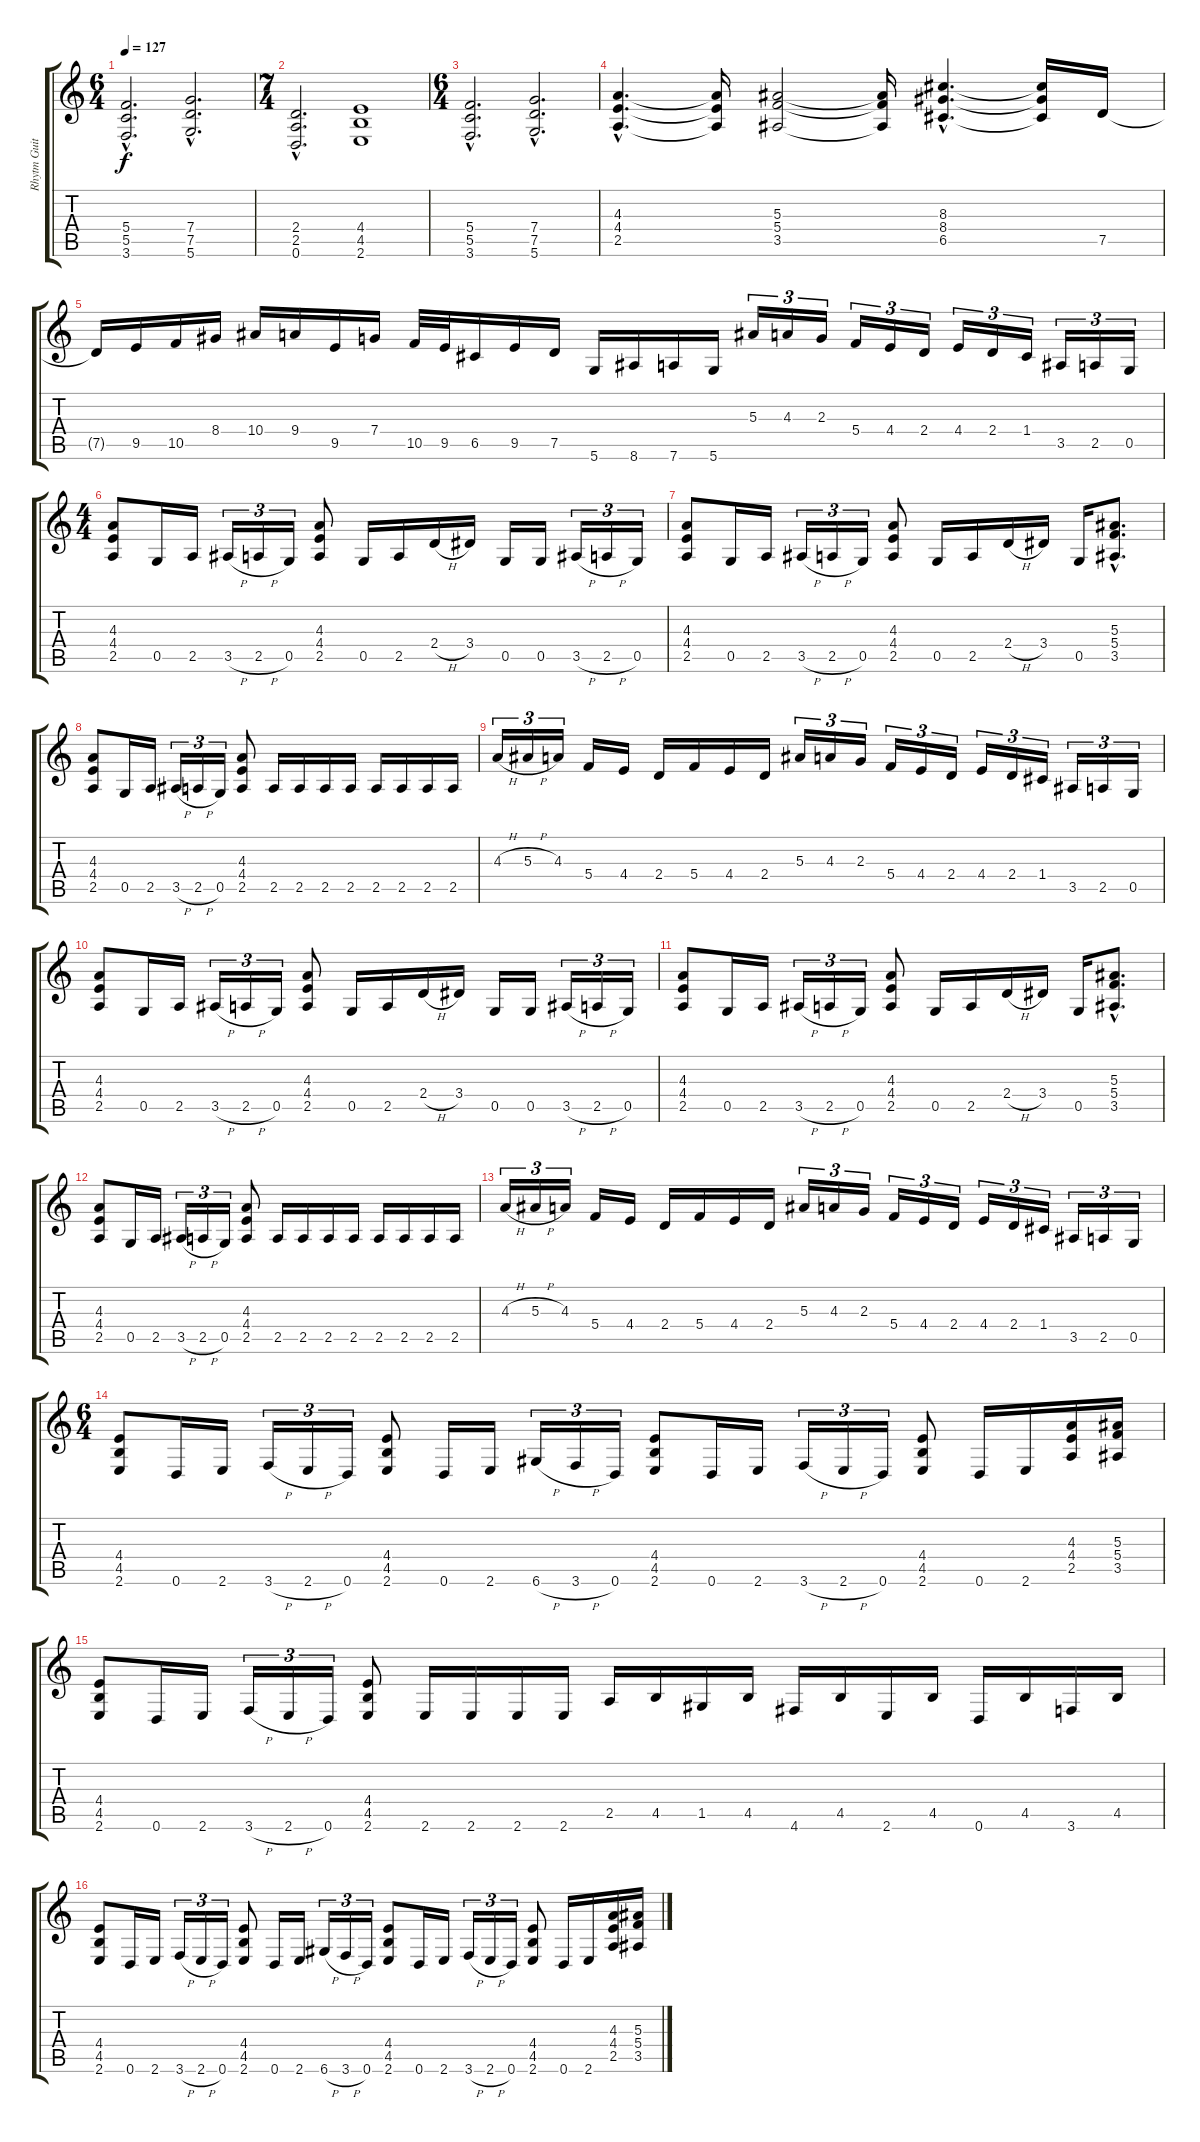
\track ("Rhytm Guitar" "Rhytm Guit") {instrument distortionguitar}
\staff {score tabs}
\tuning (D4 A3 F3 C3 G2 D2) {hide}
\ts (6 4)
\tempo 127
\clef g2
\ks c
(5.4{hac} 5.5{hac} 3.6{hac}).2{d dy f} (7.4{hac} 7.5{hac} 5.6{hac}).2{d} |
\ts (7 4)
(2.4{hac} 2.5{hac} 0.6{hac}).2{d} (4.4 4.5 2.6).1 |
\ts (6 4)
(5.4{hac} 5.5{hac} 3.6{hac}).2{d} (7.4{hac} 7.5{hac} 5.6{hac}).2{d} |
(4.3{hac} 4.4{hac} 2.5{hac}).4{d} (4.3{t} 4.4{t} 2.5{t}).16 (5.3 5.4 3.5).2 (5.3{t} 5.4{t} 3.5{t}).16 (8.3{hac} 8.4{hac} 6.5{hac}).4{d} (8.3{t} 8.4{t} 6.5{t}).16 7.5.16 |
7.5{t}.16 9.5.16 10.5.16 8.4.16 10.4.16 9.4.16 9.5.16 7.4.16 10.5.32 9.5.32 6.5.16 9.5.16 7.5.16 5.6.16 8.6.16 7.6.16 5.6.16 5.3.16{tu (3 2)} 4.3.16{tu (3 2)} 2.3.16{tu (3 2)} 5.4.16{tu (3 2)} 4.4.16{tu (3 2)} 2.4.16{tu (3 2)} 4.4.16{tu (3 2)} 2.4.16{tu (3 2)} 1.4.16{tu (3 2)} 3.5.16{tu (3 2)} 2.5.16{tu (3 2)} 0.5.16{tu (3 2)} |
\ts (4 4)
(4.3 4.4 2.5).8 0.5.16 2.5.16 3.5{h}.16{tu (3 2)} 2.5{h}.16{tu (3 2)} 0.5.16{tu (3 2)} (4.3 4.4 2.5).8 0.5.16 2.5.16 2.4{h}.16 3.4.16 0.5.16 0.5.16 3.5{h}.16{tu (3 2)} 2.5{h}.16{tu (3 2)} 0.5.16{tu (3 2)} |
(4.3 4.4 2.5).8 0.5.16 2.5.16 3.5{h}.16{tu (3 2)} 2.5{h}.16{tu (3 2)} 0.5.16{tu (3 2)} (4.3 4.4 2.5).8 0.5.16 2.5.16 2.4{h}.16 3.4.16 0.5.16 (5.3{hac} 5.4{hac} 3.5{hac}).8{d} |
(4.3 4.4 2.5).8 0.5.16 2.5.16 3.5{h}.16{tu (3 2)} 2.5{h}.16{tu (3 2)} 0.5.16{tu (3 2)} (4.3 4.4 2.5).8 2.5.16 2.5.16 2.5.16 2.5.16 2.5.16 2.5.16 2.5.16 2.5.16 |
4.3{h}.16{tu (3 2)} 5.3{h}.16{tu (3 2)} 4.3.16{tu (3 2)} 5.4.16 4.4.16 2.4.16 5.4.16 4.4.16 2.4.16 5.3.16{tu (3 2)} 4.3.16{tu (3 2)} 2.3.16{tu (3 2)} 5.4.16{tu (3 2)} 4.4.16{tu (3 2)} 2.4.16{tu (3 2)} 4.4.16{tu (3 2)} 2.4.16{tu (3 2)} 1.4.16{tu (3 2)} 3.5.16{tu (3 2)} 2.5.16{tu (3 2)} 0.5.16{tu (3 2)} |
(4.3 4.4 2.5).8 0.5.16 2.5.16 3.5{h}.16{tu (3 2)} 2.5{h}.16{tu (3 2)} 0.5.16{tu (3 2)} (4.3 4.4 2.5).8 0.5.16 2.5.16 2.4{h}.16 3.4.16 0.5.16 0.5.16 3.5{h}.16{tu (3 2)} 2.5{h}.16{tu (3 2)} 0.5.16{tu (3 2)} |
(4.3 4.4 2.5).8 0.5.16 2.5.16 3.5{h}.16{tu (3 2)} 2.5{h}.16{tu (3 2)} 0.5.16{tu (3 2)} (4.3 4.4 2.5).8 0.5.16 2.5.16 2.4{h}.16 3.4.16 0.5.16 (5.3{hac} 5.4{hac} 3.5{hac}).8{d} |
(4.3 4.4 2.5).8 0.5.16 2.5.16 3.5{h}.16{tu (3 2)} 2.5{h}.16{tu (3 2)} 0.5.16{tu (3 2)} (4.3 4.4 2.5).8 2.5.16 2.5.16 2.5.16 2.5.16 2.5.16 2.5.16 2.5.16 2.5.16 |
4.3{h}.16{tu (3 2)} 5.3{h}.16{tu (3 2)} 4.3.16{tu (3 2)} 5.4.16 4.4.16 2.4.16 5.4.16 4.4.16 2.4.16 5.3.16{tu (3 2)} 4.3.16{tu (3 2)} 2.3.16{tu (3 2)} 5.4.16{tu (3 2)} 4.4.16{tu (3 2)} 2.4.16{tu (3 2)} 4.4.16{tu (3 2)} 2.4.16{tu (3 2)} 1.4.16{tu (3 2)} 3.5.16{tu (3 2)} 2.5.16{tu (3 2)} 0.5.16{tu (3 2)} |
\ts (6 4)
(4.4 4.5 2.6).8 0.6.16 2.6.16 3.6{h}.16{tu (3 2)} 2.6{h}.16{tu (3 2)} 0.6.16{tu (3 2)} (4.4 4.5 2.6).8 0.6.16 2.6.16 6.6{h}.16{tu (3 2)} 3.6{h}.16{tu (3 2)} 0.6.16{tu (3 2)} (4.4 4.5 2.6).8 0.6.16 2.6.16 3.6{h}.16{tu (3 2)} 2.6{h}.16{tu (3 2)} 0.6.16{tu (3 2)} (4.4 4.5 2.6).8 0.6.16 2.6.16 (4.3 4.4 2.5).16 (5.3 5.4 3.5).16 |
(4.4 4.5 2.6).8 0.6.16 2.6.16 3.6{h}.16{tu (3 2)} 2.6{h}.16{tu (3 2)} 0.6.16{tu (3 2)} (4.4 4.5 2.6).8 2.6.16 2.6.16 2.6.16 2.6.16 2.5.16 4.5.16 1.5.16 4.5.16 4.6.16 4.5.16 2.6.16 4.5.16 0.6.16 4.5.16 3.6.16 4.5.16 |
(4.4 4.5 2.6).8 0.6.16 2.6.16 3.6{h}.16{tu (3 2)} 2.6{h}.16{tu (3 2)} 0.6.16{tu (3 2)} (4.4 4.5 2.6).8 0.6.16 2.6.16 6.6{h}.16{tu (3 2)} 3.6{h}.16{tu (3 2)} 0.6.16{tu (3 2)} (4.4 4.5 2.6).8 0.6.16 2.6.16 3.6{h}.16{tu (3 2)} 2.6{h}.16{tu (3 2)} 0.6.16{tu (3 2)} (4.4 4.5 2.6).8 0.6.16 2.6.16 (4.3 4.4 2.5).16 (5.3 5.4 3.5).16
